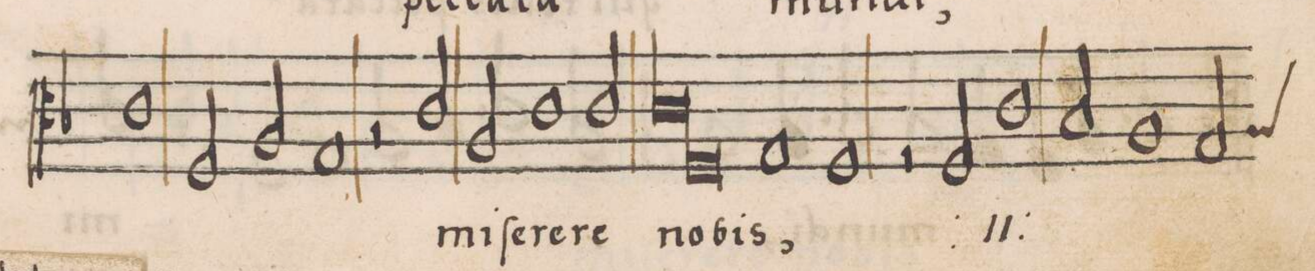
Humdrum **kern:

**kern	**text
*I"ALTVS	*
*clefC3	*
*k[b-]	*
*met(C|)	*
*M2/1	*
1c	.
=20-	=20-
2F/	.
2A/	.
1G	.
=21-	=21-
2r	.
2c/	mi-
2A/	-ſe-
1c\	-re-
=22-	=22-
2c/	-re
*lig	*
1c	no-
=23-	=23-
1F	.
*Xlig	*
1G	-bis,
=24-	=24-
1F	.
2r	.
*	*ij
2F/	mi-
=25-	=25-
1c	.
2B-/	-ſe-
1A/	-re-
=26-	=26-
*custos:A	*
2G/	.
*-	*-
